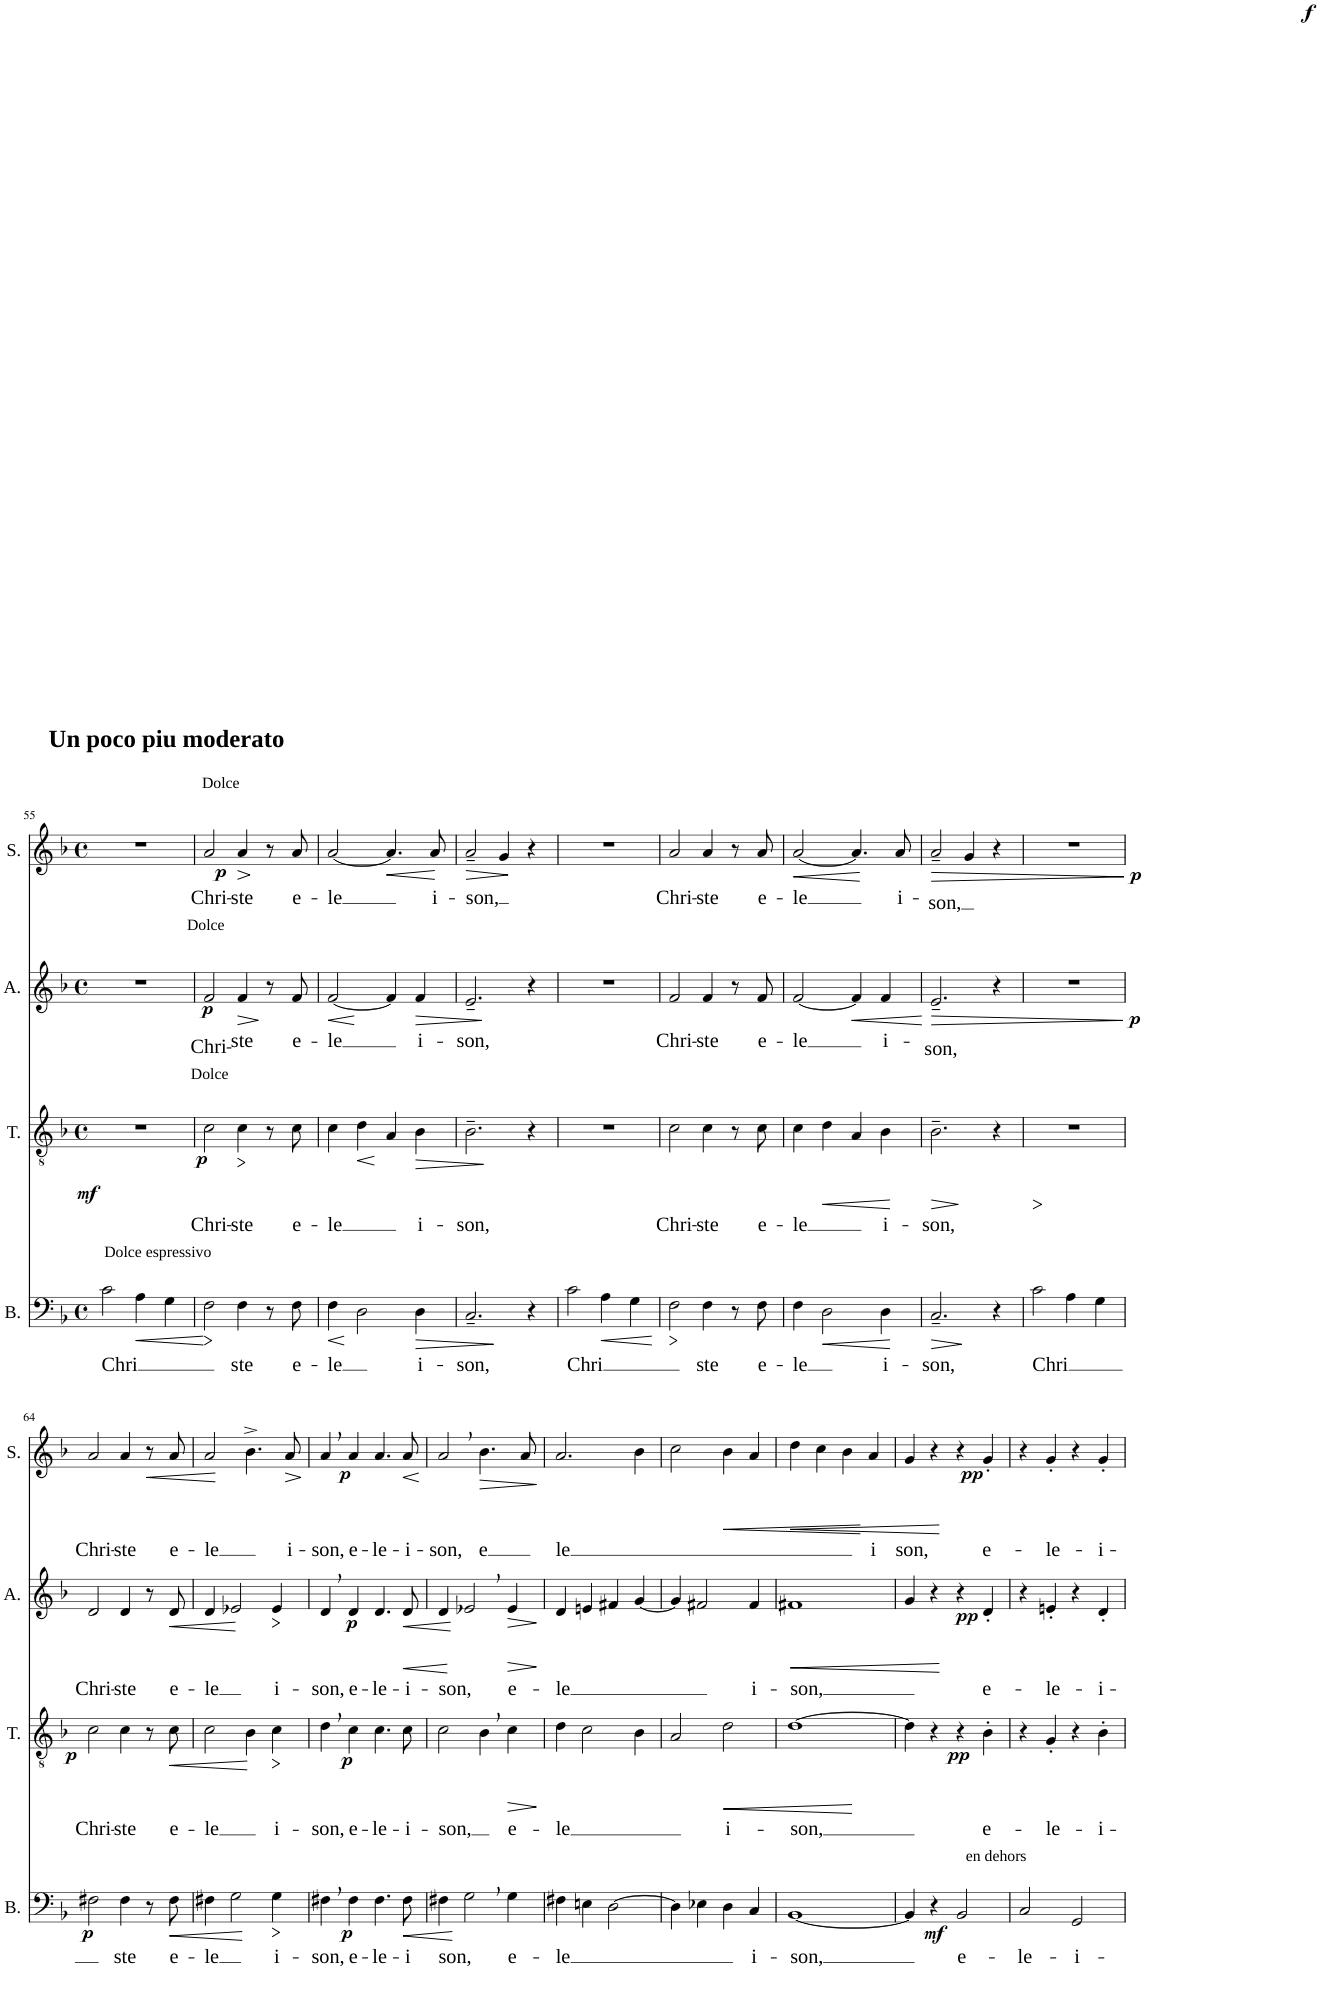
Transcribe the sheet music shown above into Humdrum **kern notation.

**kern	**text	**dynam	**kern	**text	**dynam	**kern	**text	**dynam	**kern	**text	**dynam
*part4	*part4	*part4	*part3	*part3	*part3	*part2	*part2	*part2	*part1	*part1	*part1
*staff4	*staff4	*staff4	*staff3	*staff3	*staff3	*staff2	*staff2	*staff2	*staff1	*staff1	*staff1
*I"Bass	*	*	*I"Tenor	*	*	*I"Alto	*	*	*I"Soprano	*	*
*I'B.	*	*	*I'T.	*	*	*I'A.	*	*	*I'S.	*	*
!!LO:PB:g=z
*clefF4	*	*	*clefGv2	*	*	*clefG2	*	*	*clefG2	*	*
*k[b-]	*	*	*k[b-]	*	*	*k[b-]	*	*	*k[b-]	*	*
*M4/4	*	*	*M4/4	*	*	*M4/4	*	*	*M4/4	*	*
*met(c)	*	*	*met(c)	*	*	*met(c)	*	*	*met(c)	*	*
=55	=55	=55	=55	=55	=55	=55	=55	=55	=55	=55	=55
!	!	!	!	!	!	!	!	!	!LO:TX:a:B:t=Un poco piu moderato	!	!
!	!LO:LY:b	!	!	!	!LO:DY:b	!	!	!	!	!	!LO:DY:b
2c\	Chri	.	1r	.	mf	1r	.	.	1r	.	p
!LO:TX:a:t=Dolce espressivo	!	!	!	!	!	!	!	!	!	!	!
!	!	!LO:HP:b	!	!	!	!	!	!	!	!	!
4A\	.	<	.	.	.	.	.	.	.	.	.
4G\	.	.	.	.	.	.	.	.	.	.	.
.	.	[	.	.	.	.	.	.	.	.	.
=56	=56	=56	=56	=56	=56	=56	=56	=56	=56	=56	=56
!	!	!	!	!	!	!	!	!	!LO:TX:a:t=Dolce	!	!
!	!	!LO:HP:b	!	!LO:LY:b	!LO:DY:b	!	!LO:LY:b	!LO:DY:b	!	!LO:LY:b	!
2F\	.	>	2c\	Chri-	p	2f/	Chri-	p	2a/	Chri-	.
!	!	!	!	!	!	!LO:TX:a:t=Dolce	!	!	!	!	!
!	!	!	!LO:TX:a:t=Dolce	!	!	!	!	!	!	!	!
!	!LO:LY:b	!	!	!LO:LY:b	!LO:HP:b	!	!LO:LY:b	!LO:HP:b	!	!LO:LY:b	!LO:HP:b
4F\	ste	.	4c\	-ste	>	4f/	-ste	>	4a/	-ste	>
8r	.	.	8r	.	.	8r	.	.	8r	.	.
!	!LO:LY:b	!	!	!LO:LY:b	!	!	!LO:LY:b	!	!	!LO:LY:b	!
8F\	e-	.	8c\	e-	.	8f/	e-	.	8a/	e-	.
.	.	]	.	.	]	.	.	]	.	.	]
=57	=57	=57	=57	=57	=57	=57	=57	=57	=57	=57	=57
!	!LO:LY:b	!LO:HP:b	!	!LO:LY:b	!	!	!LO:LY:b	!LO:HP:b	!	!LO:LY:b	!
4F\	-le	<	4c\	-le	.	[2f/	-le	<	[2a/	-le	.
!	!	!	!	!	!LO:HP:b	!	!	!	!	!	!
2D\	.	.	4d\	.	<	.	.	.	.	.	.
!	!	!	!	!	!	!	!	!	!	!	!LO:HP:b
.	.	.	4A/	.	.	4f/]	.	.	4.a/]	.	<
!	!LO:LY:b	!LO:HP:b	!	!LO:LY:b	!LO:HP:b	!	!LO:LY:b	!LO:HP:b	!	!	!
4D\	i-	>	4B-\	i-	>	4f/	i-	>	.	.	.
!	!	!	!	!	!	!	!	!	!	!LO:LY:b	!
.	.	.	.	.	.	.	.	.	8a/	i-	.
.	.	[ ]	.	.	[ ]	.	.	[ ]	.	.	[
=58	=58	=58	=58	=58	=58	=58	=58	=58	=58	=58	=58
!	!LO:LY:b	!	!	!LO:LY:b	!	!	!LO:LY:b	!	!	!LO:LY:b	!LO:HP:b
2.C~/	-son,	.	2.B-~\	-son,	.	2.e~/	-son,	.	2a~/	-son,	>
.	.	.	.	.	.	.	.	.	4g/	.	.
4r	.	.	4r	.	.	4r	.	.	4r	.	.
.	.	.	.	.	.	.	.	.	.	.	]
=59	=59	=59	=59	=59	=59	=59	=59	=59	=59	=59	=59
!	!LO:LY:b	!	!	!	!	!	!	!	!	!	!
2c\	-Chri	.	1r	.	.	1r	.	.	1r	.	.
!	!	!LO:HP:b	!	!	!	!	!	!	!	!	!
4A\	.	<	.	.	.	.	.	.	.	.	.
4G\	.	.	.	.	.	.	.	.	.	.	.
.	.	[	.	.	.	.	.	.	.	.	.
=60	=60	=60	=60	=60	=60	=60	=60	=60	=60	=60	=60
!	!	!LO:HP:b	!	!LO:LY:b	!	!	!LO:LY:b	!	!	!LO:LY:b	!
2F\	.	>	2c\	Chri-	.	2f/	Chri-	.	2a/	Chri-	.
!	!LO:LY:b	!	!	!LO:LY:b	!	!	!LO:LY:b	!	!	!LO:LY:b	!
4F\	ste	.	4c\	-ste	.	4f/	-ste	.	4a/	-ste	.
8r	.	.	8r	.	.	8r	.	.	8r	.	.
!	!LO:LY:b	!	!	!LO:LY:b	!	!	!LO:LY:b	!	!	!LO:LY:b	!
8F\	e-	.	8c\	e-	.	8f/	e-	.	8a/	e-	.
.	.	]	.	.	.	.	.	.	.	.	.
=61	=61	=61	=61	=61	=61	=61	=61	=61	=61	=61	=61
!	!LO:LY:b	!	!	!LO:LY:b	!	!	!LO:LY:b	!	!	!LO:LY:b	!LO:HP:b
4F\	-le	.	4c\	-le	.	[2f/	-le	.	[2a/	-le	<
!	!	!LO:HP:b	!	!	!LO:HP:b	!	!	!	!	!	!
2D\	.	<	4d\	.	<	.	.	.	.	.	.
!	!	!	!	!	!	!	!	!LO:HP:b	!	!	!
.	.	.	4A/	.	.	4f/]	.	<	4.a/]	.	.
!	!LO:LY:b	!	!	!LO:LY:b	!	!	!LO:LY:b	!	!	!	!
4D\	i-	.	4B-\	i-	.	4f/	i-	.	.	.	.
!	!	!	!	!	!	!	!	!	!	!LO:LY:b	!
.	.	.	.	.	.	.	.	.	8a/	i-	.
.	.	[	.	.	[	.	.	[	.	.	[
=62	=62	=62	=62	=62	=62	=62	=62	=62	=62	=62	=62
!	!LO:LY:b	!LO:HP:b	!	!LO:LY:b	!LO:HP:b	!	!LO:LY:b	!LO:HP:b	!	!LO:LY:b	!LO:HP:b
2.C~/	-son,	>	2.B-~\	-son,	>	2.e~/	-son,	>	2a~/	-son,	>
.	.	.	.	.	.	.	.	.	4g/	.	.
!	!	!	!	!	!LO:DY:b	!	!	!	!	!	!
4r	.	.	4r	.	f	4r	.	.	4r	.	.
.	.	]	.	.	]	.	.	]	.	.	]
=63	=63	=63	=63	=63	=63	=63	=63	=63	=63	=63	=63
!	!LO:LY:b	!	!	!	!LO:HP:b	!	!	!LO:DY:b	!	!	!LO:DY:b
2c\	-Chri	.	1r	.	>	1r	.	p	1r	.	p
4A\	.	.	.	.	.	.	.	.	.	.	.
4G\	.	.	.	.	.	.	.	.	.	.	.
.	.	.	.	.	]	.	.	.	.	.	.
!!LO:LB:g=z
=64	=64	=64	=64	=64	=64	=64	=64	=64	=64	=64	=64
!	!	!LO:DY:b	!	!LO:LY:b	!LO:DY:b	!	!LO:LY:b	!	!	!LO:LY:b	!
2F#X\	.	p	2c\	Chri-	p	2d/	Chri-	.	2a/	Chri-	.
!	!LO:LY:b	!	!	!LO:LY:b	!	!	!LO:LY:b	!	!	!LO:LY:b	!
4F#\	ste	.	4c\	-ste	.	4d/	-ste	.	4a/	-ste	.
!	!	!	!	!	!	!	!	!	!	!	!LO:HP:b
8r	.	.	8r	.	.	8r	.	.	8r	.	<
!	!LO:LY:b	!LO:HP:b	!	!LO:LY:b	!LO:HP:b	!	!LO:LY:b	!LO:HP:b	!	!LO:LY:b	!
8F#\	e-	<	8c\	e-	<	8d/	e-	<	8a/	e-	.
.	.	[	.	.	[	.	.	[	.	.	[
=65	=65	=65	=65	=65	=65	=65	=65	=65	=65	=65	=65
!	!LO:LY:b	!	!	!LO:LY:b	!	!	!LO:LY:b	!	!	!LO:LY:b	!
4F#X\	-le	.	2c\	-le	.	4d/	-le	.	2a/	-le	.
2G\	.	.	.	.	.	2e-X/	.	.	.	.	.
.	.	.	4B-\	.	.	.	.	.	4.b-^\	.	.
!	!LO:LY:b	!LO:HP:b	!	!LO:LY:b	!LO:HP:b	!	!LO:LY:b	!LO:HP:b	!	!	!
4G\	i-	>	4c\	i-	>	4e-/	i-	>	.	.	.
!	!	!	!	!	!	!	!	!	!	!LO:LY:b	!LO:HP:b
.	.	.	.	.	.	.	.	.	8a/	i-	>
.	.	]	.	.	]	.	.	]	.	.	]
=66	=66	=66	=66	=66	=66	=66	=66	=66	=66	=66	=66
!	!LO:LY:b	!	!	!LO:LY:b	!	!	!LO:LY:b	!	!	!LO:LY:b	!
4F#X,\	-son,	.	4d,\	-son,	.	4d,/	-son,	.	4a,/	-son,	.
!	!LO:LY:b	!LO:DY:b	!	!LO:LY:b	!LO:DY:b	!	!LO:LY:b	!LO:DY:b	!	!LO:LY:b	!LO:DY:b
4F#\	e-	p	4c\	e-	p	4d/	e-	p	4a/	e-	p
!	!LO:LY:b	!	!	!LO:LY:b	!	!	!LO:LY:b	!	!	!LO:LY:b	!
4.F#\	-le-	.	4.c\	-le-	.	4.d/	-le-	.	4.a/	-le-	.
!	!LO:LY:b	!LO:HP:b	!	!LO:LY:b	!	!	!LO:LY:b	!LO:HP:b	!	!	!
!	!	!	!	!	!	!	!	!LO:HP:n=1:b	!	!LO:LY:b	!LO:HP:b
8F#\	i	<	8c\	-i-	.	8d/	-i-	< <	8a/	-i-	<
.	.	[	.	.	.	.	.	[	.	.	[
=67	=67	=67	=67	=67	=67	=67	=67	=67	=67	=67	=67
!	!LO:LY:b	!	!	!LO:LY:b	!	!	!LO:LY:b	!	!	!LO:LY:b	!
4F#X\	son,	.	2c\	son,	.	4d/	-son,	.	2a,/	-son,	.
2G,\	.	.	.	.	.	2e-X,/	.	[	.	.	.
!	!	!	!	!	!	!	!	!	!	!LO:LY:b	!LO:HP:b
.	.	.	4B-,\	.	.	.	.	.	4.b-\	-e	>
!	!LO:LY:b	!	!	!LO:LY:b	!LO:HP:b	!	!LO:LY:b	!LO:HP:b	!	!	!
!	!	!	!	!	!	!	!	!LO:HP:n=1:b	!	!	!
4G\	e-	.	4c\	e-	>	4e-/	e-	> >	.	.	.
.	.	.	.	.	.	.	.	.	8a/	.	.
.	.	.	.	.	]	.	.	]	.	.	]
=68	=68	=68	=68	=68	=68	=68	=68	=68	=68	=68	=68
!	!LO:LY:b	!	!	!LO:LY:b	!	!	!LO:LY:b	!	!	!LO:LY:b	!
4F#X\	-le	.	4d\	-le	.	4d/	-le	.	2.a/	le	.
4En\	.	.	2c\	.	.	4en/	.	]	.	.	.
[2D\	.	.	.	.	.	4f#X/	.	.	.	.	.
.	.	.	4B-\	.	.	[4g/	.	.	4b-\	.	.
=69	=69	=69	=69	=69	=69	=69	=69	=69	=69	=69	=69
4D\]	.	.	2A/	.	.	4g/]	.	.	2cc\	.	.
4E-X\	.	.	.	.	.	2f#X/	.	.	.	.	.
!	!	!	!	!LO:LY:b	!LO:HP:b	!	!	!	!	!	!LO:HP:b
4D\	.	.	2d\	i-	<	.	.	.	4b-\	.	<
!	!LO:LY:b	!	!	!	!	!	!LO:LY:b	!	!	!	!
4C/	i-	.	.	.	.	4f#/	i-	.	4a/	.	.
.	.	.	.	.	[	.	.	.	.	.	[
=70	=70	=70	=70	=70	=70	=70	=70	=70	=70	=70	=70
!	!LO:LY:b	!	!	!LO:LY:b	!	!	!LO:LY:b	!LO:HP:b	!	!	!LO:HP:b
[1BB-	-son,	.	[1d	-son,	.	1f#X	-son,	<	4dd\	.	<
.	.	.	.	.	.	.	.	.	4cc\	.	.
.	.	.	.	.	.	.	.	.	4b-\	.	.
!	!	!	!	!	!	!	!	!	!	!LO:LY:b	!
.	.	.	.	.	.	.	.	.	4a/	i	.
.	.	.	.	.	.	.	.	[	.	.	[
=71	=71	=71	=71	=71	=71	=71	=71	=71	=71	=71	=71
!	!	!	!	!	!	!	!	!	!	!LO:LY:b	!
4BB-/]	.	.	4d\]	.	.	4g/	.	.	4g/	-son,	.
!	!	!LO:DY:b	!	!	!	!	!	!	!	!	!
4r	.	mf	4r	.	.	4r	.	.	4r	.	.
!LO:TX:a:t=en dehors	!	!	!	!	!	!	!	!	!	!	!
!	!LO:LY:b	!	!	!	!LO:DY:b	!	!	!LO:DY:b	!	!	!LO:DY:b
2BB-/	e-	.	4r	.	pp	4r	.	pp	4r	.	pp
!	!	!	!	!LO:LY:b	!	!	!LO:LY:b	!	!	!LO:LY:b	!
.	.	.	4B-'\	e-	.	4d'/	e-	.	4g'/	e-	.
=72	=72	=72	=72	=72	=72	=72	=72	=72	=72	=72	=72
!	!LO:LY:b	!	!	!	!	!	!	!	!	!	!
2C/	-le-	.	4r	.	.	4r	.	.	4r	.	.
!	!	!	!	!LO:LY:b	!	!	!LO:LY:b	!	!	!LO:LY:b	!
.	.	.	4G'/	-le-	.	4en'/	-le-	.	4g'/	-le-	.
!	!LO:LY:b	!	!	!	!	!	!	!	!	!	!
2GG/	-i-	.	4r	.	.	4r	.	.	4r	.	.
!	!	!	!	!LO:LY:b	!	!	!LO:LY:b	!	!	!LO:LY:b	!
.	.	.	4B-'\	-i-	.	4d'/	-i-	.	4g'/	-i-	.
=	=	=	=	=	=	=	=	=	=	=	=
*-	*-	*-	*-	*-	*-	*-	*-	*-	*-	*-	*-
